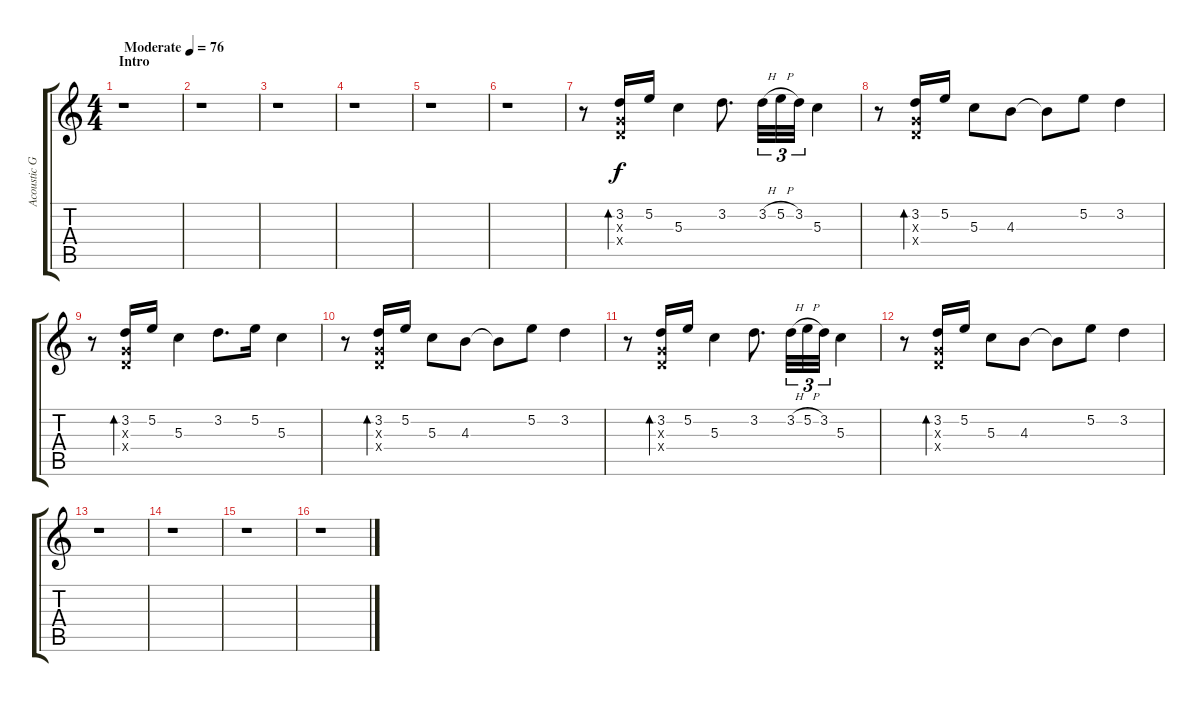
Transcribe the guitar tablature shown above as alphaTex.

\track ("Acoustic Guitar III" "Acoustic G") {instrument acousticguitarnylon}
\staff {score tabs}
\tuning (E4 B3 G3 D3 A2 E2) {hide}
\ts (4 4)
\section ("" "Intro")
\tempo (76 "Moderate")
\clef g2
\ks c
r.1{dy f instrument acousticguitarnylon} |
r.1 |
r.1 |
r.1 |
r.1 |
r.1 |
r.8 (3.2 0.3{x} 0.4{x}).16{bd 240} 5.2.16 5.3.4 3.2.8{d} 3.2{h}.32{tu (3 2)} 5.2{h}.32{tu (3 2)} 3.2.32{tu (3 2)} 5.3.4 |
r.8 (3.2 0.3{x} 0.4{x}).16{bd 240} 5.2.16 5.3.8 4.3.8 4.3{t}.8 5.2.8 3.2.4 |
r.8 (3.2 0.3{x} 0.4{x}).16{bd 240} 5.2.16 5.3.4 3.2.8{d} 5.2.16 5.3.4 |
r.8 (3.2 0.3{x} 0.4{x}).16{bd 240} 5.2.16 5.3.8 4.3.8 4.3{t}.8 5.2.8 3.2.4 |
r.8 (3.2 0.3{x} 0.4{x}).16{bd 240} 5.2.16 5.3.4 3.2.8{d} 3.2{h}.32{tu (3 2)} 5.2{h}.32{tu (3 2)} 3.2.32{tu (3 2)} 5.3.4 |
r.8 (3.2 0.3{x} 0.4{x}).16{bd 240} 5.2.16 5.3.8 4.3.8 4.3{t}.8 5.2.8 3.2.4 |
r.1 |
r.1 |
r.1 |
r.1
